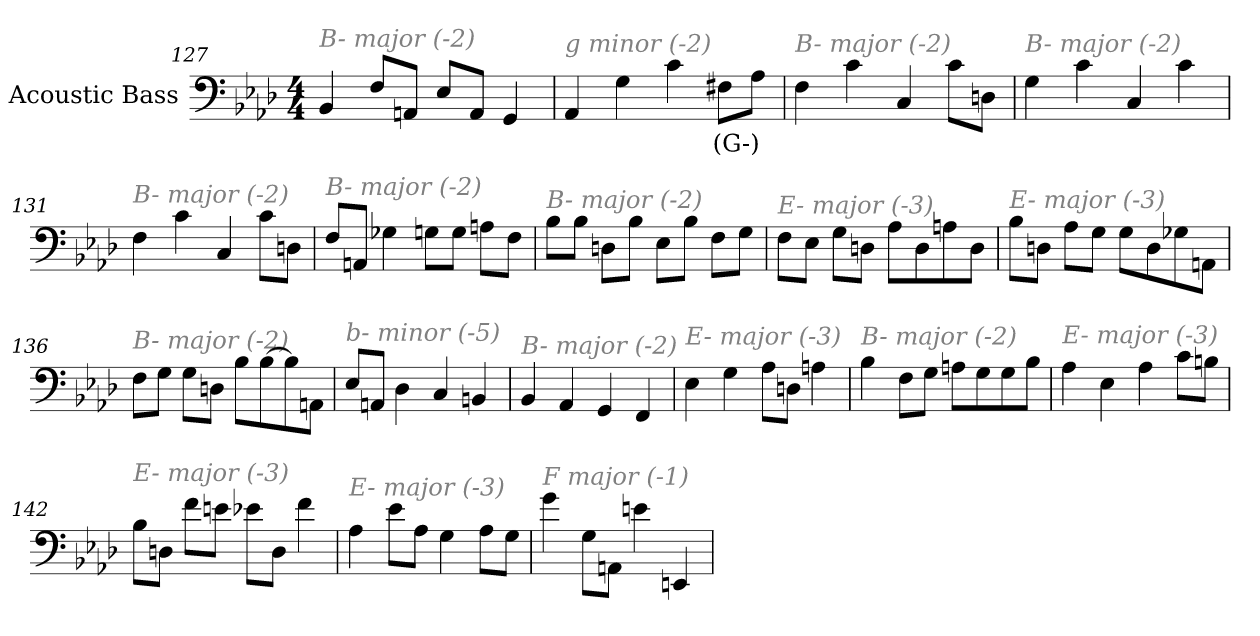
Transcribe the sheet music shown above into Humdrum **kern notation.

**kern	**text
*part1	*part1
*staff1	*staff1
*I"Acoustic Bass	*
*clefF4	*
*ITrd7c12	*
*k[b-e-a-d-]	*
*A-:	*
*M4/4	*
=127	=127
!LO:TX:i:color=#808080:t=B- major (-2)	!
4BBB-	.
8FFL	.
8AAAnJ	.
8EE-L	.
8AAAJ	.
4GGG	.
=128	=128
!LO:TX:i:color=#808080:t=g minor (-2)	!
4AAA-	.
4GG	.
4C	.
8FF#XiL	(G-)
8AA-J	.
=129	=129
!LO:TX:i:color=#808080:t=B- major (-2)	!
4FF	.
4C	.
4CC	.
8CL	.
8DDnJ	.
=130	=130
!LO:TX:i:color=#808080:t=B- major (-2)	!
4GG	.
4C	.
4CC	.
4C	.
=131	=131
!LO:TX:i:color=#808080:t=B- major (-2)	!
4FF	.
4C	.
4CC	.
8CL	.
8DDnJ	.
=132	=132
!LO:TX:i:color=#808080:t=B- major (-2)	!
8FFL	.
8AAAnJ	.
4GG-X	.
8GGnL	.
8GGJ	.
8AAnL	.
8FFJ	.
=133	=133
!LO:TX:i:color=#808080:t=B- major (-2)	!
8BB-L	.
8BB-J	.
8DDnL	.
8BB-J	.
8EE-L	.
8BB-J	.
8FFL	.
8GGJ	.
=134	=134
!LO:TX:i:color=#808080:t=E- major (-3)	!
8FFL	.
8EE-J	.
8GGL	.
8DDnJ	.
8AA-L	.
8DD	.
8AAn	.
8DDJ	.
=135	=135
!LO:TX:i:color=#808080:t=E- major (-3)	!
8BB-L	.
8DDnJ	.
8AA-L	.
8GGJ	.
8GGL	.
8DD	.
8GG-X	.
8AAAnJ	.
=136	=136
!LO:TX:i:color=#808080:t=B- major (-2)	!
8FFL	.
8GGJ	.
8GGL	.
8DDnJ	.
8BB-L	.
[8BB-	.
8BB-]	.
8AAAnJ	.
=137	=137
!LO:TX:i:color=#808080:t=b- minor (-5)	!
8EE-L	.
8AAAnJ	.
4DD-	.
4CC	.
4BBBn	.
=138	=138
!LO:TX:i:color=#808080:t=B- major (-2)	!
4BBB-	.
4AAA-	.
4GGG	.
4FFF	.
=139	=139
!LO:TX:i:color=#808080:t=E- major (-3)	!
4EE-	.
4GG	.
8AA-L	.
8DDnJ	.
4AAn	.
=140	=140
!LO:TX:i:color=#808080:t=B- major (-2)	!
4BB-	.
8FFL	.
8GGJ	.
8AAnL	.
8GG	.
8GG	.
8BB-J	.
=141	=141
!LO:TX:i:color=#808080:t=E- major (-3)	!
4AA-	.
4EE-	.
4AA-	.
8CL	.
8BBnJ	.
=142	=142
!LO:TX:i:color=#808080:t=E- major (-3)	!
8BB-L	.
8DDnJ	.
8FL	.
8EnJ	.
8E-XL	.
8DDJ	.
4F	.
=143	=143
!LO:TX:i:color=#808080:t=E- major (-3)	!
4AA-	.
8E-L	.
8AA-J	.
4GG	.
8AA-L	.
8GGJ	.
=144	=144
!LO:TX:i:color=#808080:t=F major (-1)	!
4G	.
8GGL	.
8AAAnJ	.
4En	.
4EEEn	.
=	=
*-	*-
